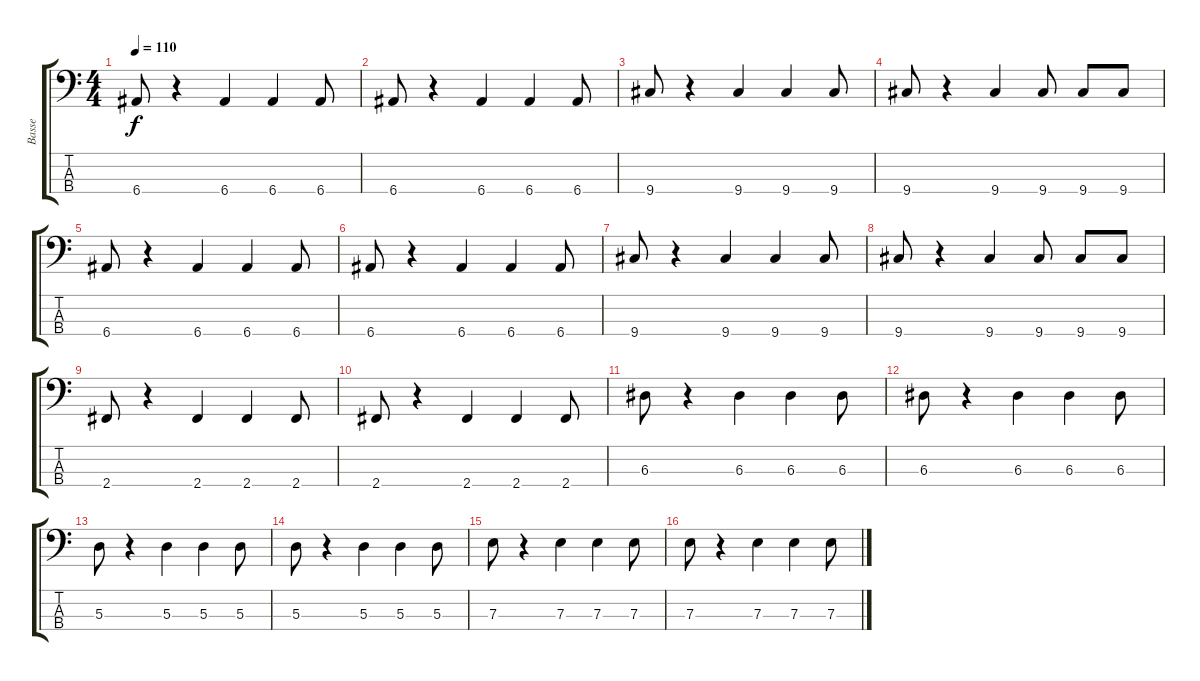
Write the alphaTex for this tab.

\track ("Basse" "Basse") {instrument electricbassfinger}
\staff {score tabs}
\tuning (G2 D2 A1 E1) {hide}
\ts (4 4)
\tempo 110
\clef f4
\ks c
6.4.8{dy f} r.4 6.4.4 6.4.4 6.4.8 |
6.4.8 r.4 6.4.4 6.4.4 6.4.8 |
9.4.8 r.4 9.4.4 9.4.4 9.4.8 |
9.4.8 r.4 9.4.4 9.4.8 9.4.8 9.4.8 |
6.4.8 r.4 6.4.4 6.4.4 6.4.8 |
6.4.8 r.4 6.4.4 6.4.4 6.4.8 |
9.4.8 r.4 9.4.4 9.4.4 9.4.8 |
9.4.8 r.4 9.4.4 9.4.8 9.4.8 9.4.8 |
2.4.8 r.4 2.4.4 2.4.4 2.4.8 |
2.4.8 r.4 2.4.4 2.4.4 2.4.8 |
6.3.8 r.4 6.3.4 6.3.4 6.3.8 |
6.3.8 r.4 6.3.4 6.3.4 6.3.8 |
5.3.8 r.4 5.3.4 5.3.4 5.3.8 |
5.3.8 r.4 5.3.4 5.3.4 5.3.8 |
7.3.8 r.4 7.3.4 7.3.4 7.3.8 |
7.3.8 r.4 7.3.4 7.3.4 7.3.8
